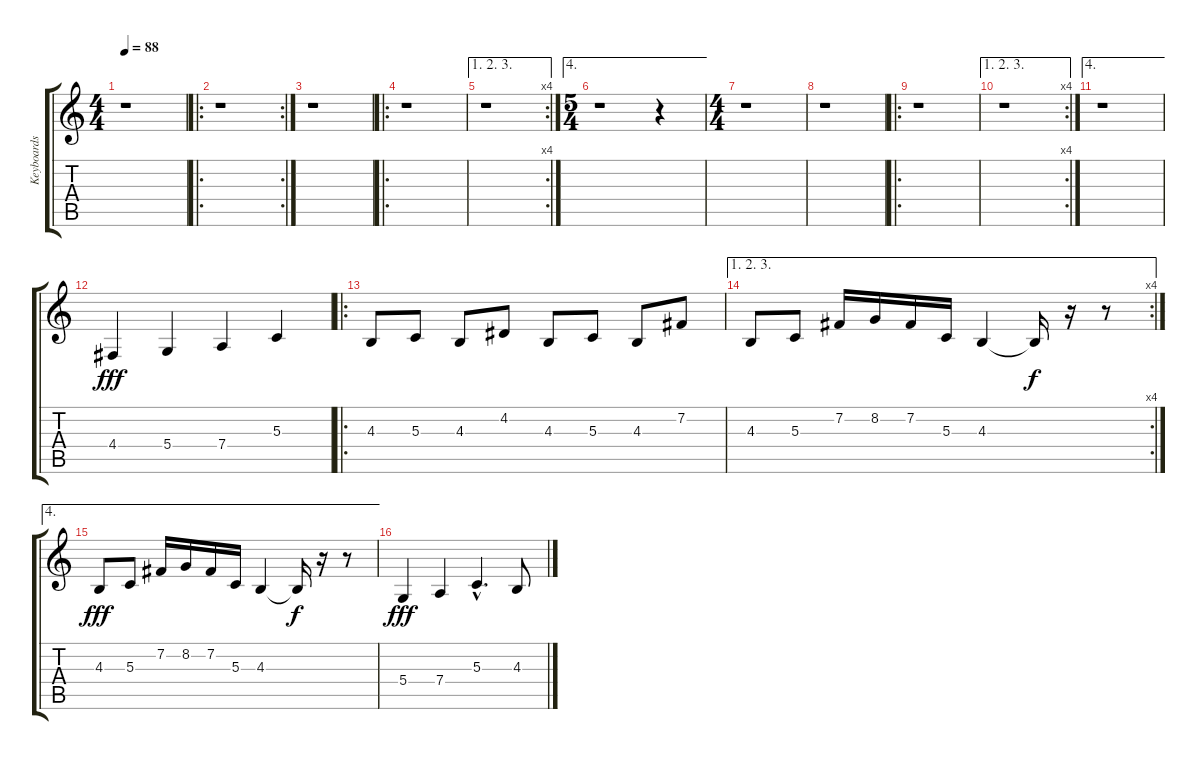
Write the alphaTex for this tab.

\track ("Keyboards" "Keyboards") {instrument choiraahs}
\staff {score tabs}
\tuning (E4 B3 G3 D3 A2 E2) {hide}
\ts (4 4)
\tempo 88
\clef g2
\ks c
r.1{dy fff instrument choiraahs} |
\ro
\rc 2
r.1 |
r.1 |
\ro
r.1 |
\ae (1 2 3)
\rc 4
r.1 |
\ae 4
\ts (5 4)
r.1 r.4 |
\ts (4 4)
r.1 |
r.1 |
\ro
r.1 |
\ae (1 2 3)
\rc 4
r.1 |
\ae 4
r.1 |
4.4.4 5.4.4 7.4.4 5.3.4 |
\ro
4.3.8 5.3.8 4.3.8 4.2.8 4.3.8 5.3.8 4.3.8 7.2.8 |
\ae (1 2 3)
\rc 4
4.3.8 5.3.8 7.2.16 8.2.16 7.2.16 5.3.16 4.3.4 4.3{t}.16{dy f} r.16 r.8 |
\ae 4
4.3.8{dy fff} 5.3.8 7.2.16 8.2.16 7.2.16 5.3.16 4.3.4 4.3{t}.16{dy f} r.16 r.8 |
5.4.4{dy fff} 7.4.4 5.3{hac}.4{d} 4.3.8
